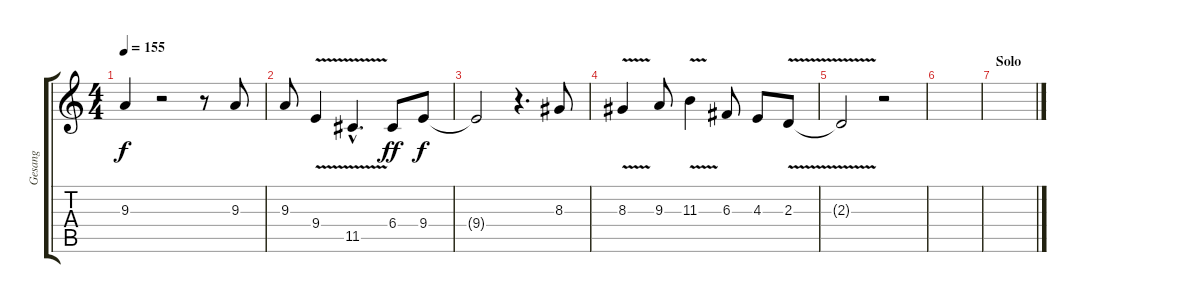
\track ("Gesang" "Gesang") {instrument oboe}
\staff {score tabs}
\tuning (A4 E4 C4 G3 D3 A2) {hide}
\ts (4 4)
\tempo 155
\clef g2
\ks c
9.3{t}.4{dy f} r.2 r.8 9.3.8 |
9.3.8 9.4{v}.4 11.5{v hac}.4{d} 6.4.8{dy ff} 9.4.8{dy f} |
9.4{t}.2 r.4{d} 8.3.8 |
8.3{v}.4 9.3.8 11.3{v}.4 6.3.8 4.3.8 2.3{v}.8 |
2.3{t}.2 r.2 |
|
\section ("" "Solo")
